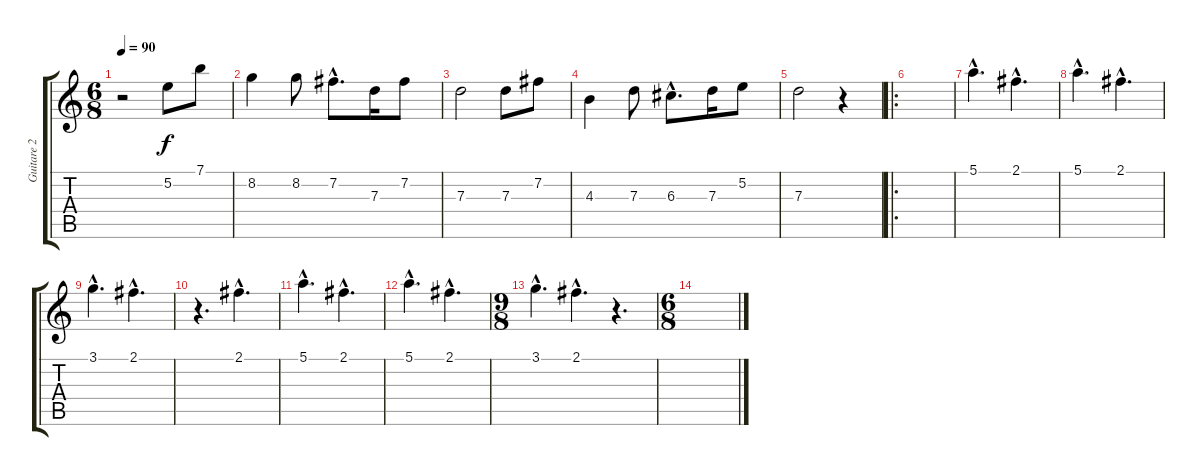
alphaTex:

\track ("Guitare 2 (Joel Favreau)" "Guitare 2 ") {instrument acousticguitarsteel}
\staff {score tabs}
\tuning (E4 B3 G3 D3 A2 E2) {hide}
\ts (6 8)
\tempo 90
\clef g2
\ks c
r.2{dy f instrument acousticguitarsteel} 5.2.8 7.1.8 |
8.2.4 8.2.8 7.2{hac}.8{d} 7.3.16 7.2.8 |
7.3.2 7.3.8 7.2.8 |
4.3.4 7.3.8 6.3{hac}.8{d} 7.3.16 5.2.8 |
7.3.2 r.4 |
\ro
|
5.1{hac}.4{d} 2.1{hac}.4{d} |
5.1{hac}.4{d} 2.1{hac}.4{d} |
3.1{hac}.4{d} 2.1{hac}.4{d} |
r.4{d} 2.1{hac}.4{d} |
5.1{hac}.4{d} 2.1{hac}.4{d} |
5.1{hac}.4{d} 2.1{hac}.4{d} |
\ts (9 8)
3.1{hac}.4{d} 2.1{hac}.4{d} r.4{d} |
\ts (6 8)
